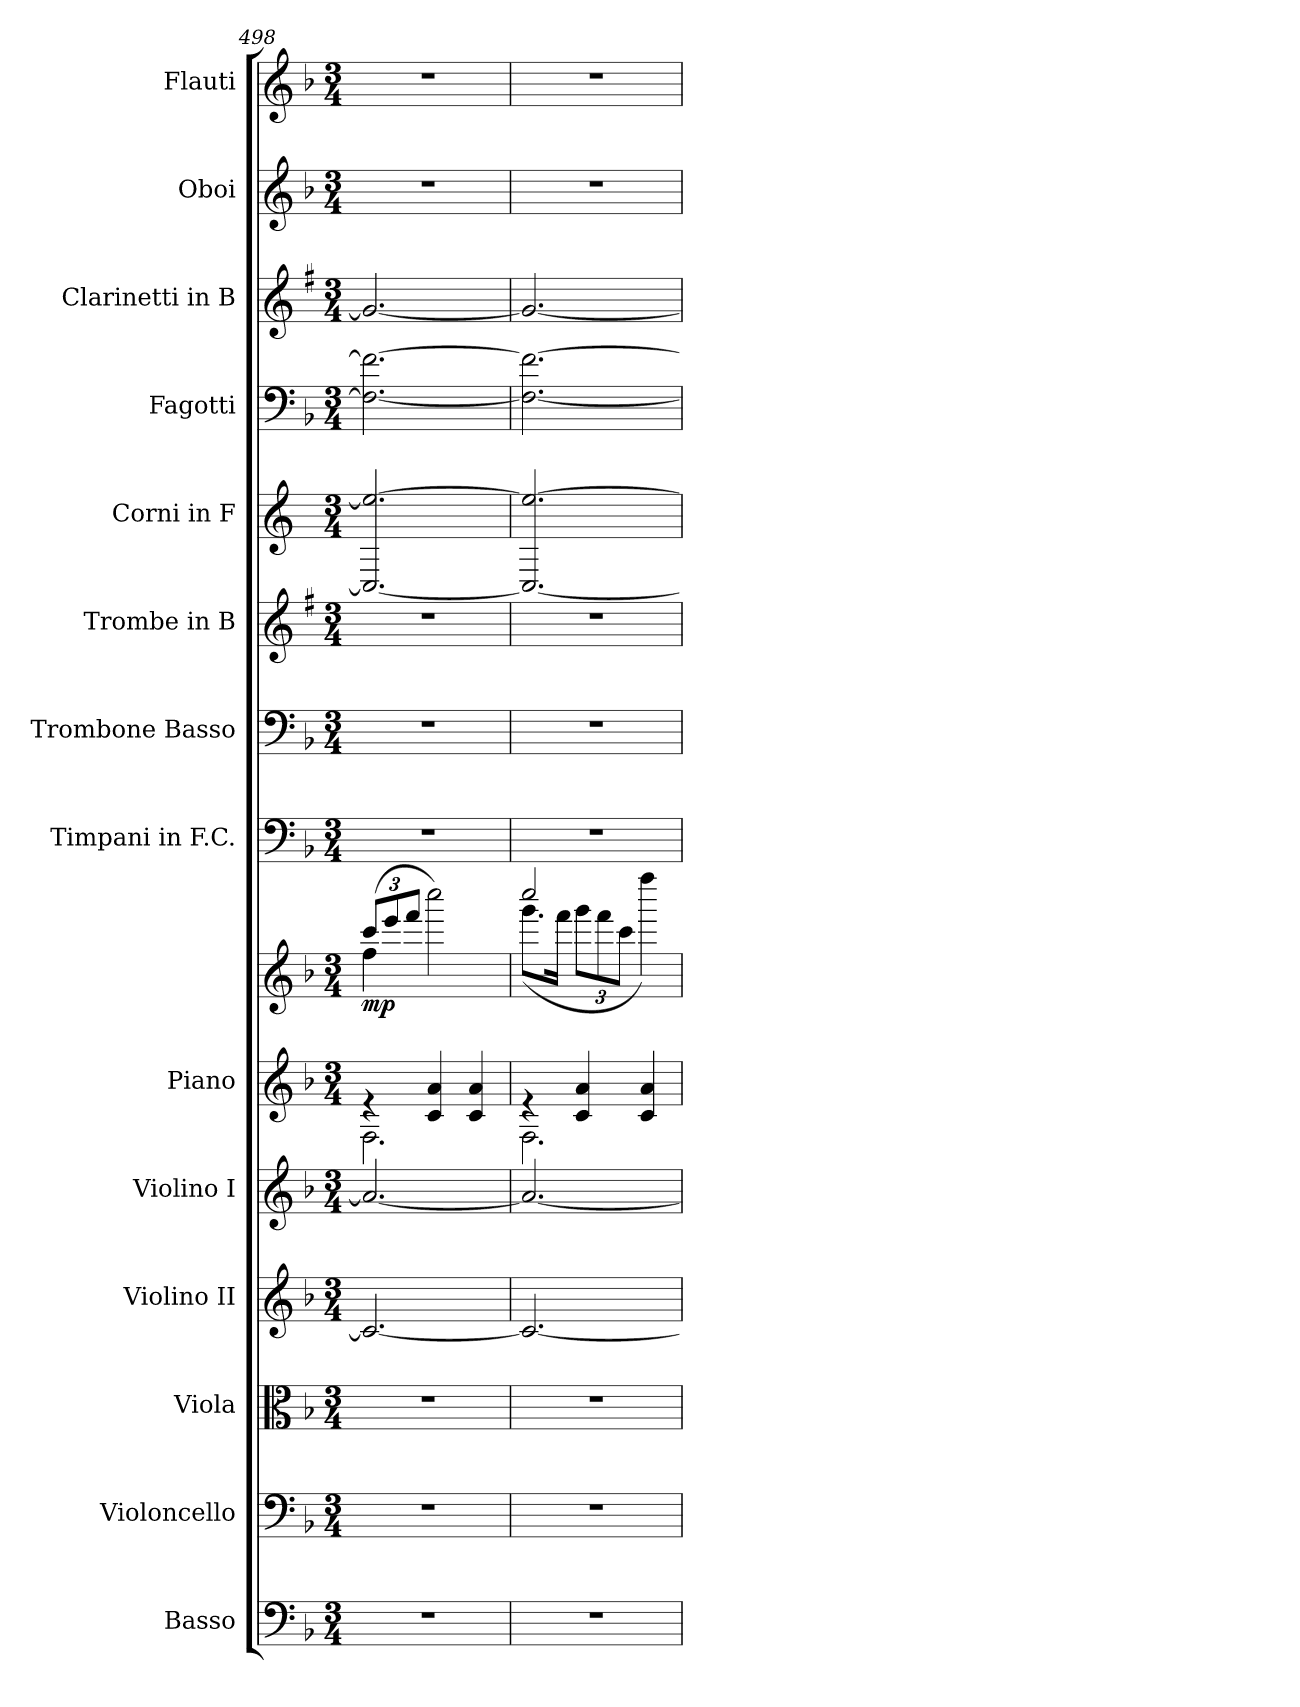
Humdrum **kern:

**kern	**kern	**kern	**kern	**kern	**kern	**kern	**dynam	**kern	**kern	**kern	**kern	**kern	**kern	**kern	**kern
*part14	*part13	*part12	*part11	*part10	*part9	*part9	*part9	*part8	*part7	*part6	*part5	*part4	*part3	*part2	*part1
*staff15	*staff14	*staff13	*staff12	*staff11	*staff10	*staff9	*staff9/10	*staff8	*staff7	*staff6	*staff5	*staff4	*staff3	*staff2	*staff1
*I"Basso	*I"Violoncello	*I"Viola	*I"Violino II	*I"Violino I	*I"Piano	*	*	*I"Timpani in F.C.	*I"Trombone Basso	*I"Trombe in B	*I"Corni in F	*I"Fagotti	*I"Clarinetti in B	*I"Oboi	*I"Flauti
*	*	*	*	*	*I'Pno.	*	*	*I'Timp.	*	*	*	*	*	*I'Ob.	*I'Fl.
*clefF4	*clefF4	*clefC3	*clefG2	*clefG2	*clefG2	*clefG2	*	*clefF4	*clefF4	*clefG2	*clefG2	*clefF4	*clefG2	*clefG2	*clefG2
*ITrd7c12	*	*	*	*	*	*	*	*	*	*ITrd1c2	*ITrd4c7	*	*ITrd1c2	*	*
*k[b-]	*k[b-]	*k[b-]	*k[b-]	*k[b-]	*k[b-]	*k[b-]	*	*k[b-]	*k[b-]	*k[b-]	*k[b-]	*k[b-]	*k[b-]	*k[b-]	*k[b-]
*M3/4	*M3/4	*M3/4	*M3/4	*M3/4	*M3/4	*M3/4	*	*M3/4	*M3/4	*M3/4	*M3/4	*M3/4	*M3/4	*M3/4	*M3/4
=498	=498	=498	=498	=498	=498	=498	=498	=498	=498	=498	=498	=498	=498	=498	=498
*	*	*	*	*	*^	*	*	*	*	*	*	*	*	*	*
*	*	*	*	*	*	*	*Xbrackettup	*	*	*	*	*	*	*	*	*
*	*	*	*	*	*	*	*^	*	*	*	*	*	*	*	*	*
!	!	!	!	!	!	!	!	!	!LO:DY:b	!	!	!	!	!	!	!	!
2.r	2.r	2.r	2.c/_	2.a/_	4re	2.F\	(>12ccc/L	4ff\	mp	2.r	2.r	2.r	2.FF/_ 2.a/_	2.F\_ 2.f\_	2.f/_	2.r	2.r
.	.	.	.	.	.	.	12eee/	.	.	.	.	.	.	.	.	.	.
.	.	.	.	.	.	.	12fff/J	.	.	.	.	.	.	.	.	.	.
.	.	.	.	.	4c/ 4a/	.	2cccc\)	2ryy	.	.	.	.	.	.	.	.	.
.	.	.	.	.	4c/ 4a/	.	.	.	.	.	.	.	.	.	.	.	.
=499	=499	=499	=499	=499	=499	=499	=499	=499	=499	=499	=499	=499	=499	=499	=499	=499	=499
2.r	2.r	2.r	2.c/_	2.a/_	4re	2.F\	2cccc/	(<8.ggg\L	.	2.r	2.r	2.r	2.FF/_ 2.a/_	2.F\_ 2.f\_	2.f/_	2.r	2.r
.	.	.	.	.	.	.	.	16fff\Jk	.	.	.	.	.	.	.	.	.
.	.	.	.	.	4c/ 4a/	.	.	12ggg\L	.	.	.	.	.	.	.	.	.
.	.	.	.	.	.	.	.	12fff\	.	.	.	.	.	.	.	.	.
.	.	.	.	.	.	.	.	12ccc\J	.	.	.	.	.	.	.	.	.
.	.	.	.	.	4c/ 4a/	.	4ryy	4ffff\)	.	.	.	.	.	.	.	.	.
*	*	*	*	*	*v	*v	*	*	*	*	*	*	*	*	*	*	*
*	*	*	*	*	*	*v	*v	*	*	*	*	*	*	*	*	*
=	=	=	=	=	=	=	=	=	=	=	=	=	=	=	=
*-	*-	*-	*-	*-	*-	*-	*-	*-	*-	*-	*-	*-	*-	*-	*-
